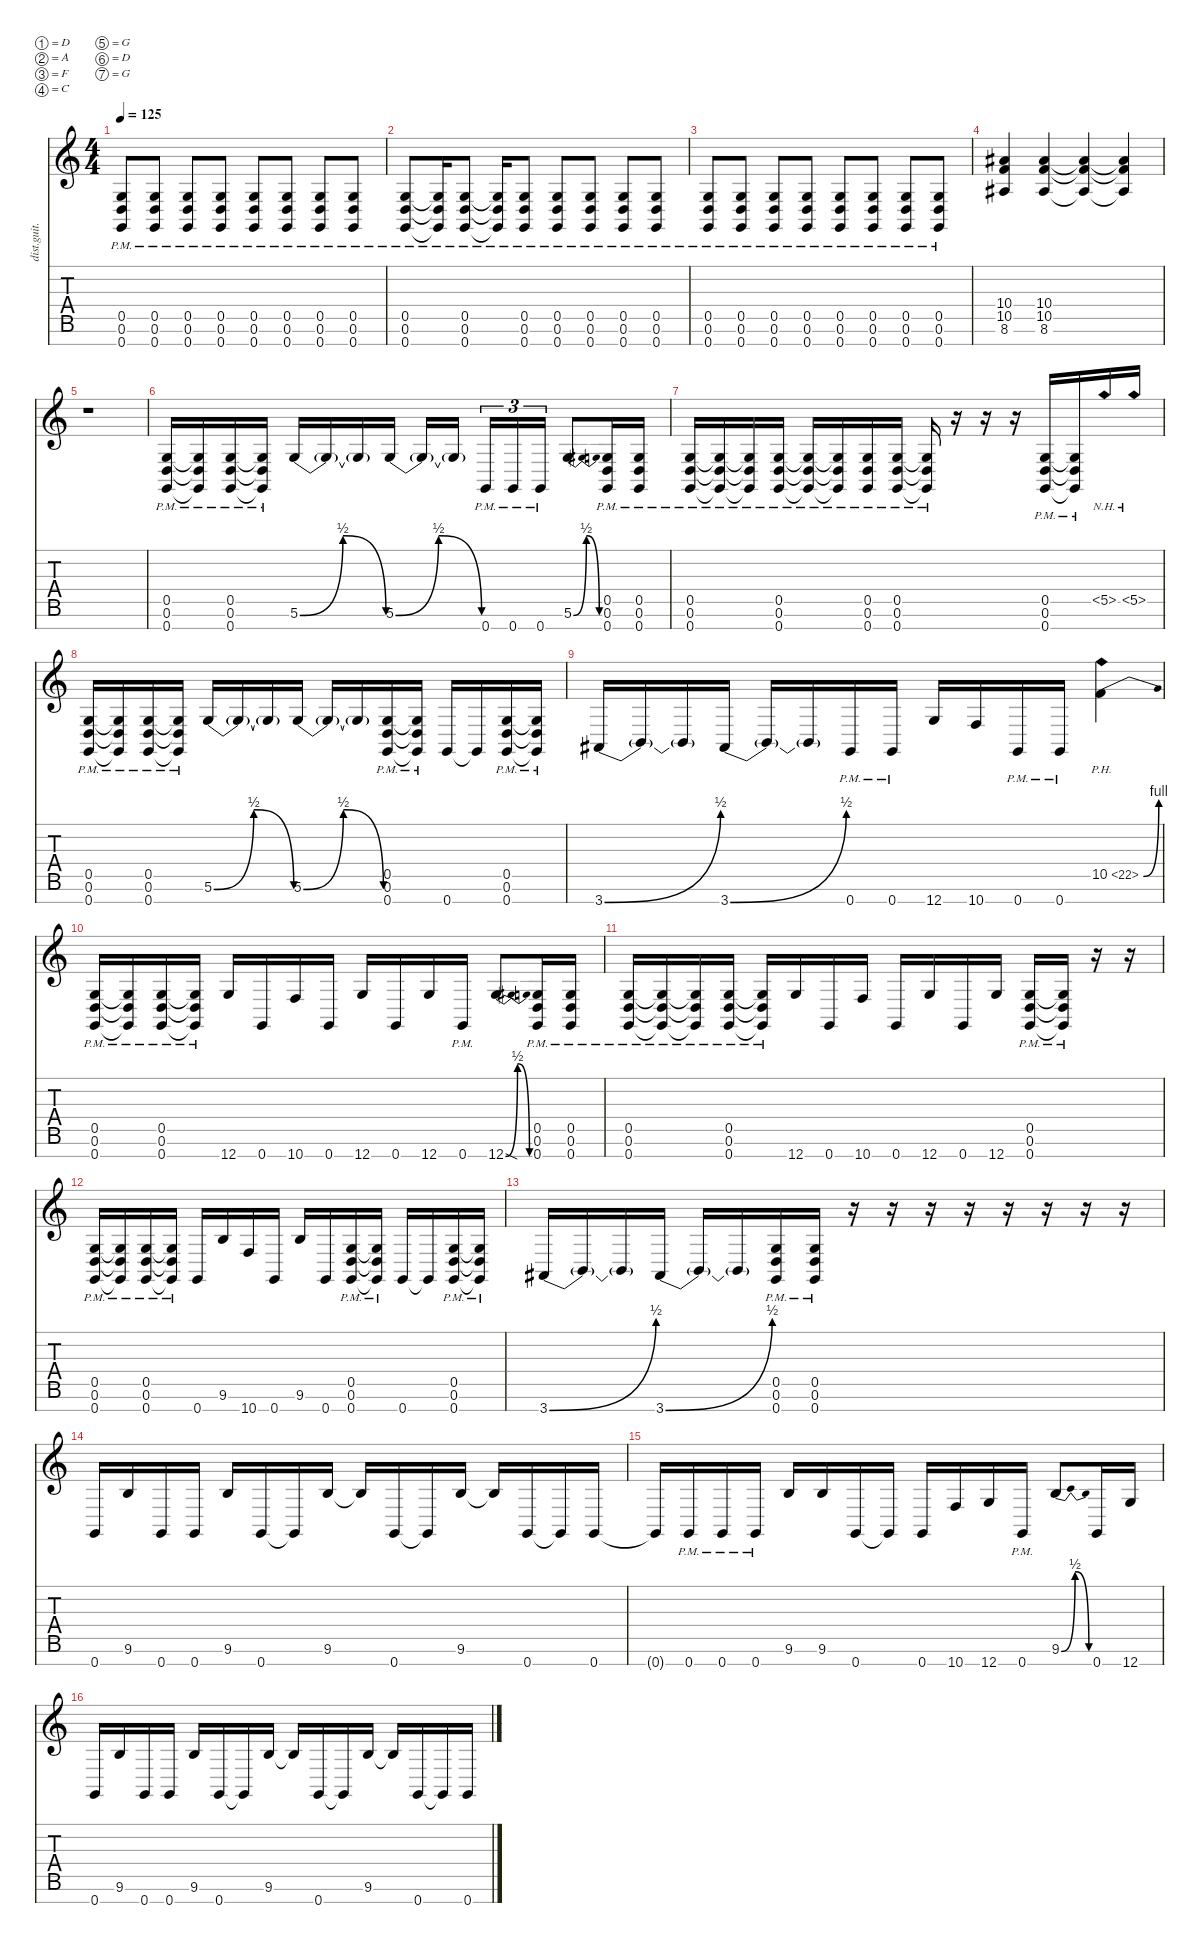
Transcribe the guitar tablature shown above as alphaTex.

\defaultSystemsLayout 4
\hideDynamics
\bracketExtendMode nobrackets
\otherSystemsTrackNameOrientation horizontal
\track ("riff" "dist.guit.") {instrument distortionguitar}
\staff {score tabs}
\tuning (D4 A3 F3 C3 G2 D2 G1)
\ts (4 4)
\tempo 125
\clef g2
\ks c
(0.7{pm} 0.6{pm} 0.5{pm}).8{dy mf beam Up} (0.7{pm} 0.5{pm} 0.6{pm}).8{beam Up} (0.7{pm} 0.5{pm} 0.6{pm}).8{beam Up} (0.7{pm} 0.6{pm} 0.5{pm}).8{beam Up} (0.7{pm} 0.5{pm} 0.6{pm}).8{beam Up} (0.7{pm} 0.6{pm} 0.5{pm}).8{beam Up} (0.7{pm} 0.5{pm} 0.6{pm}).8{beam Up} (0.7{pm} 0.6{pm} 0.5{pm}).8{beam Up} |
(0.7{pm} 0.6{pm} 0.5{pm}).8{beam Up} (0.7{pm t} 0.6{pm t} 0.5{pm t}).16{beam Up} (0.7{pm} 0.6{pm} 0.5{pm}).8{beam Up} (0.5{pm t} 0.6{pm t} 0.7{pm t}).16{beam Up} (0.5{pm} 0.7{pm} 0.6{pm}).8{beam Up} (0.5{pm} 0.6{pm} 0.7{pm}).8{beam Up} (0.7{pm} 0.6{pm} 0.5{pm}).8{beam Up} (0.7{pm} 0.5{pm} 0.6{pm}).8{beam Up} (0.7{pm} 0.6{pm} 0.5{pm}).8{beam Up} |
(0.7{pm} 0.6{pm} 0.5{pm}).8{beam Up} (0.7{pm} 0.5{pm} 0.6{pm}).8{beam Up} (0.7{pm} 0.5{pm} 0.6{pm}).8{beam Up} (0.7{pm} 0.6{pm} 0.5{pm}).8{beam Up} (0.7{pm} 0.5{pm} 0.6{pm}).8{beam Up} (0.7{pm} 0.6{pm} 0.5{pm}).8{beam Up} (0.7{pm} 0.5{pm} 0.6{pm}).8{beam Up} (0.7{pm} 0.6{pm} 0.5{pm}).8{beam Up} |
(8.6{acc #} 10.5 10.4{acc #}).4{beam Up} (10.4{acc #} 10.5 8.6{acc #}).4{beam Up} (10.4{t acc #} 10.5{t} 8.6{t acc #}).4{beam Up} (10.4{t acc #} 10.5{t} 8.6{t acc #}).4{beam Up} |
r.1{beam Down} |
(0.7{pm} 0.6{pm} 0.5{pm}).16{beam Up} (0.7{pm t} 0.6{pm t} 0.5{pm t}).16{beam Up} (0.7{pm} 0.6{pm} 0.5{pm}).16{beam Up} (0.7{pm t} 0.6{pm t} 0.5{pm t}).16{beam Up} 5.6{be (bendrelease 0 0 10.2 2 20.4 2 30 0)}.16{beam Up} 5.6{t}.16{beam Up} 5.6{t}.16{beam Up} 5.6{be (bendrelease 0 0 10.2 2 20.4 2 30 0)}.16{beam Up} 5.6{t}.16{beam Up} 5.6{t}.16{beam Up} 0.7{pm}.16{tu (3 2) beam Up} 0.7{pm}.16{tu (3 2) beam Up} 0.7{pm}.16{tu (3 2) beam Up} 5.6{be (bendrelease 0 0 9.6 2 20.4 2 30 0)}.8{beam Up} (0.7{pm} 0.6{pm} 0.5{pm}).16{beam Up} (0.7{pm} 0.5{pm} 0.6{pm}).16{beam Up} |
(0.7{pm} 0.6{pm} 0.5{pm}).16{beam Up} (0.7{pm t} 0.6{pm t} 0.5{pm t}).16{beam Up} (0.7{pm t} 0.6{pm t} 0.5{pm t}).16{beam Up} (0.7{pm} 0.6{pm} 0.5{pm}).16{beam Up} (0.7{pm t} 0.6{pm t} 0.5{pm t}).16{beam Up} (0.7{pm t} 0.6{pm t} 0.5{pm t}).16{beam Up} (0.7{pm} 0.6{pm} 0.5{pm}).16{beam Up} (0.5{pm} 0.6{pm} 0.7{pm}).16{beam Up} (0.5{pm t} 0.6{pm t} 0.7{pm t}).16{beam Up} r.16{beam Up} r.16{beam Up} r.16{beam Up} (0.7{pm} 0.6{pm} 0.5{pm}).16{beam Up} (0.7{pm t} 0.6{pm t} 0.5{pm t}).16{beam Up} 5.5{nh}.16{beam Up} 5.5{nh}.16{beam Up} |
(0.7{pm} 0.6{pm} 0.5{pm}).16{beam Up} (0.7{pm t} 0.6{pm t} 0.5{pm t}).16{beam Up} (0.7{pm} 0.6{pm} 0.5{pm}).16{beam Up} (0.7{pm t} 0.6{pm t} 0.5{pm t}).16{beam Up} 5.6{be (bendrelease 0 0 10.799999999999999 2 20.4 2 30 0)}.16{beam Up} 5.6{t}.16{beam Up} 5.6{t}.16{beam Up} 5.6{be (bendrelease 0 0 10.2 2 20.4 2 30 0)}.16{beam Up} 5.6{t}.16{beam Up} 5.6{t}.16{beam Up} (0.7{pm} 0.6{pm} 0.5{pm}).16{beam Up} (0.7{pm t} 0.6{pm t} 0.5{pm t}).16{beam Up} 0.7.16{beam Up} 0.7{t}.16{beam Up} (0.7{pm} 0.6{pm} 0.5{pm}).16{beam Up} (0.7{pm t} 0.6{pm t} 0.5{pm t}).16{beam Up} |
3.7{be (bend 0 0 15 2) acc #}.16{beam Up} 3.7{t}.16{beam Up} 3.7{t}.16{beam Up} 3.7{be (bend 0 0 14.399999999999999 2) acc #}.16{beam Up} 3.7{t}.16{beam Up} 3.7{t}.16{beam Up} 0.7{pm}.16{beam Up} 0.7{pm}.16{beam Up} 12.7.16{beam Up} 10.7.16{beam Up} 0.7{pm}.16{beam Up} 0.7{pm}.16{beam Up} 10.5{be (bend 0 0 13.799999999999999 4) ph 12}.4{beam Down} |
(0.7{pm} 0.6{pm} 0.5{pm}).16{beam Up} (0.7{pm t} 0.6{pm t} 0.5{pm t}).16{beam Up} (0.7{pm} 0.6{pm} 0.5{pm}).16{beam Up} (0.7{pm t} 0.6{pm t} 0.5{pm t}).16{beam Up} 12.7.16{beam Up} 0.7.16{beam Up} 10.7.16{beam Up} 0.7.16{beam Up} 12.7.16{beam Up} 0.7.16{beam Up} 12.7.16{beam Up} 0.7{pm}.16{beam Up} 12.7{be (bendrelease 0 0 10.2 2 20.4 2 30 0) sod}.8{beam Up} (0.7{pm} 0.6{pm} 0.5{pm}).16{beam Up} (0.7{pm} 0.6{pm} 0.5{pm}).16{beam Up} |
(0.7{pm} 0.6{pm} 0.5{pm}).16{beam Up} (0.7{pm t} 0.6{pm t} 0.5{pm t}).16{beam Up} (0.7{pm t} 0.6{pm t} 0.5{pm t}).16{beam Up} (0.5{pm} 0.6{pm} 0.7{pm}).16{beam Up} (0.5{pm t} 0.6{pm t} 0.7{pm t}).16{beam Up} 12.7.16{beam Up} 0.7.16{beam Up} 10.7.16{beam Up} 0.7.16{beam Up} 12.7.16{beam Up} 0.7.16{beam Up} 12.7.16{beam Up} (0.7{pm} 0.6{pm} 0.5{pm}).16{beam Up} (0.7{pm t} 0.6{pm t} 0.5{pm t}).16{beam Up} r.16{beam Up} r.16{beam Up} |
(0.7{pm} 0.6{pm} 0.5{pm}).16{beam Up} (0.7{pm t} 0.6{pm t} 0.5{pm t}).16{beam Up} (0.7{pm} 0.6{pm} 0.5{pm}).16{beam Up} (0.7{pm t} 0.6{pm t} 0.5{pm t}).16{beam Up} 0.7.16{beam Up} 9.6.16{beam Up} 10.7.16{beam Up} 0.7.16{beam Up} 9.6.16{beam Up} 0.7.16{beam Up} (0.7{pm} 0.6{pm} 0.5{pm}).16{beam Up} (0.7{pm t} 0.6{pm t} 0.5{pm t}).16{beam Up} 0.7.16{beam Up} 0.7{t}.16{beam Up} (0.7{pm} 0.6{pm} 0.5{pm}).16{beam Up} (0.7{pm t} 0.6{pm t} 0.5{pm t}).16{beam Up} |
3.7{be (bend 0 0 13.799999999999999 2) acc #}.16{beam Up} 3.7{t}.16{beam Up} 3.7{t}.16{beam Up} 3.7{be (bend 0 0 15 2) acc #}.16{beam Up} 3.7{t}.16{beam Up} 3.7{t}.16{beam Up} (0.7{pm} 0.6{pm} 0.5{pm}).16{beam Up} (0.7{pm} 0.5{pm} 0.6{pm}).16{beam Up} r.16{beam Up} r.16{beam Up} r.16{beam Up} r.16{beam Up} r.16{beam Up} r.16{beam Up} r.16{beam Up} r.16{beam Up} |
0.7.16{beam Up} 9.6.16{beam Up} 0.7.16{beam Up} 0.7.16{beam Up} 9.6.16{beam Up} 0.7.16{beam Up} 0.7{t}.16{beam Up} 9.6.16{beam Up} 9.6{t}.16{beam Up} 0.7.16{beam Up} 0.7{t}.16{beam Up} 9.6.16{beam Up} 9.6{t}.16{beam Up} 0.7.16{beam Up} 0.7{t}.16{beam Up} 0.7.16{beam Up} |
0.7{t}.16{beam Up} 0.7{pm}.16{beam Up} 0.7{pm}.16{beam Up} 0.7{pm}.16{beam Up} 9.6.16{beam Up} 9.6.16{beam Up} 0.7.16{beam Up} 0.7{t}.16{beam Up} 0.7.16{beam Up} 10.7.16{beam Up} 12.7.16{beam Up} 0.7{pm}.16{beam Up} 9.6{be (bendrelease 0 0 10.2 2 20.4 2 30 0)}.8{beam Up} 0.7.16{beam Up} 12.7.16{beam Up} |
0.7.16{beam Up} 9.6.16{beam Up} 0.7.16{beam Up} 0.7.16{beam Up} 9.6.16{beam Up} 0.7.16{beam Up} 0.7{t}.16{beam Up} 9.6.16{beam Up} 9.6{t}.16{beam Up} 0.7.16{beam Up} 0.7{t}.16{beam Up} 9.6.16{beam Up} 9.6{t}.16{beam Up} 0.7.16{beam Up} 0.7{t}.16{beam Up} 0.7.16{beam Up}
